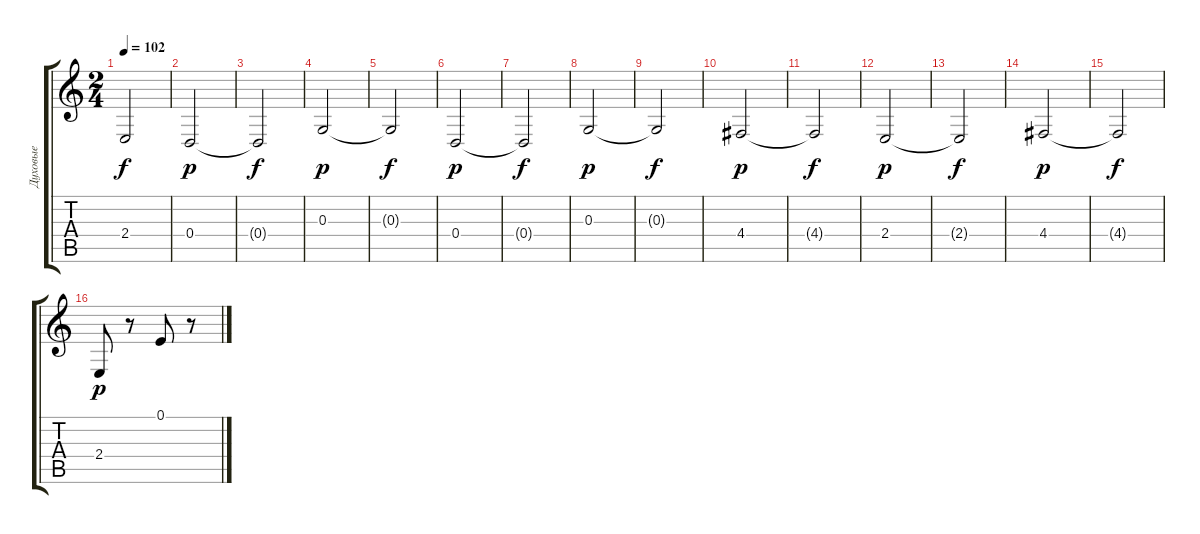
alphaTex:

\track ("Духовые" "Духовые") {instrument sopranosax}
\staff {score tabs}
\tuning (E4 B3 G3 D3 A2 E2) {hide}
\ts (2 4)
\tempo 102
\clef g2
\ks c
2.4{t}.2{dy f} |
0.4.2{dy p} |
0.4{t}.2{dy f} |
0.3.2{dy p} |
0.3{t}.2{dy f} |
0.4.2{dy p} |
0.4{t}.2{dy f} |
0.3.2{dy p} |
0.3{t}.2{dy f} |
4.4.2{dy p} |
4.4{t}.2{dy f} |
2.4.2{dy p} |
2.4{t}.2{dy f} |
4.4.2{dy p} |
4.4{t}.2{dy f} |
2.4.8{dy p} r.8 0.1.8 r.8
